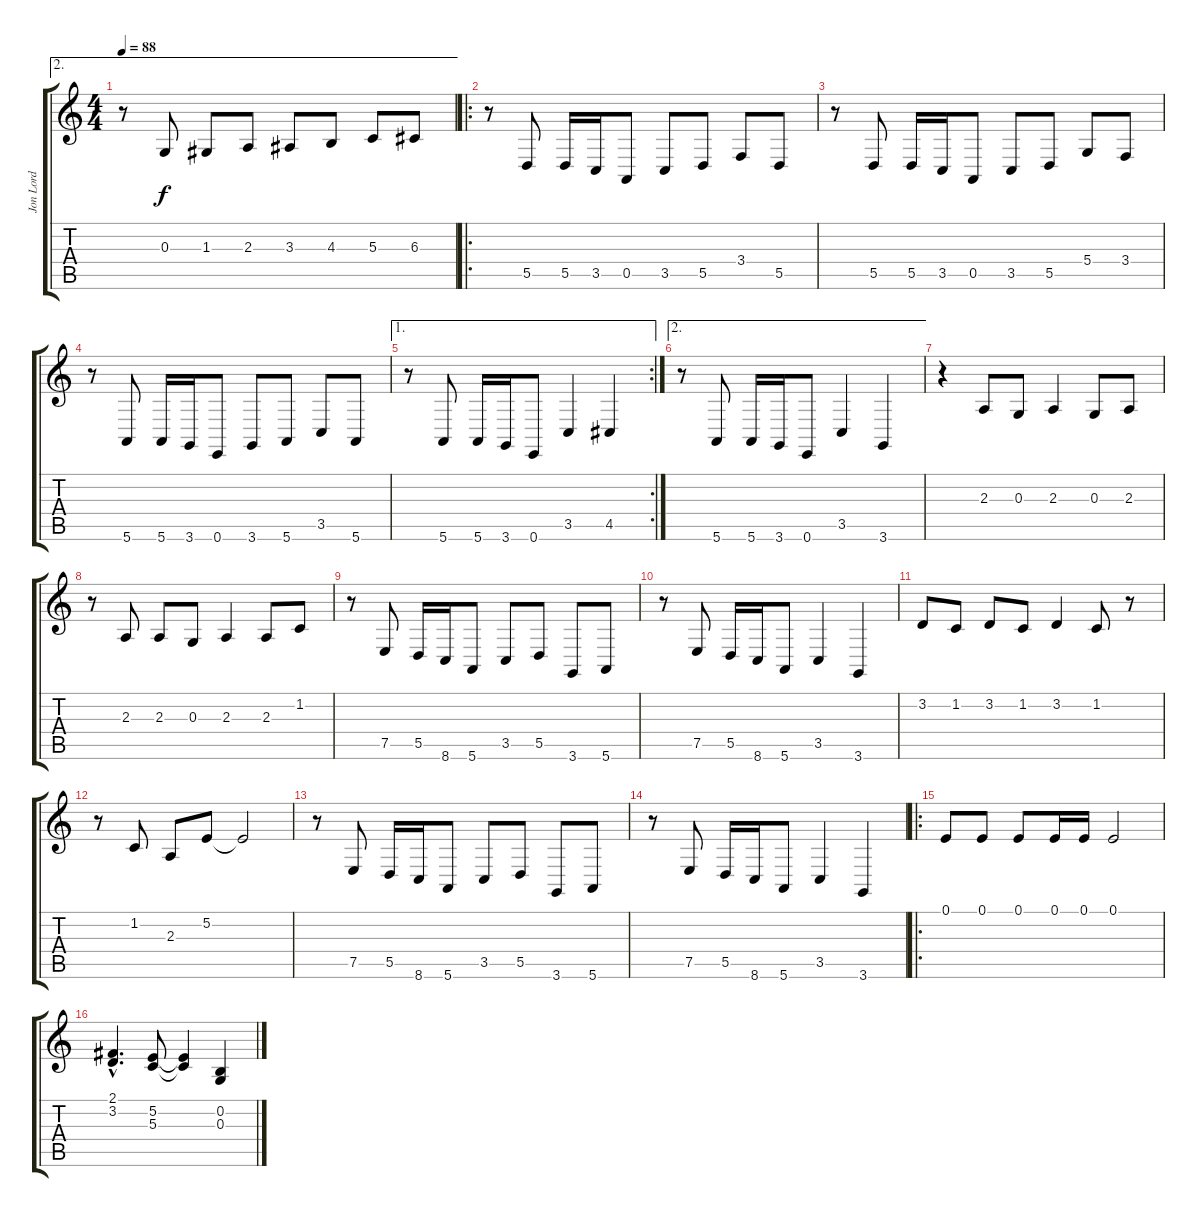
\track ("Jon Lord" "Jon Lord") {instrument drawbarorgan}
\staff {score tabs}
\tuning (E4 B3 G3 D3 A2 E2) {hide}
\ae 2
\ts (4 4)
\tempo 88
\clef g2
\ks c
r.8{dy f} 0.3.8 1.3.8 2.3.8 3.3.8 4.3.8 5.3.8 6.3.8 |
\ro
r.8 5.5.8 5.5.16 3.5.16 0.5.8 3.5.8 5.5.8 3.4.8 5.5.8 |
r.8 5.5.8 5.5.16 3.5.16 0.5.8 3.5.8 5.5.8 5.4.8 3.4.8 |
r.8 5.6.8 5.6.16 3.6.16 0.6.8 3.6.8 5.6.8 3.5.8 5.6.8 |
\ae 1
\rc 2
r.8 5.6.8 5.6.16 3.6.16 0.6.8 3.5.4 4.5.4 |
\ae 2
r.8 5.6.8 5.6.16 3.6.16 0.6.8 3.5.4 3.6.4 |
r.4 2.3.8 0.3.8 2.3.4 0.3.8 2.3.8 |
r.8 2.3.8 2.3.8 0.3.8 2.3.4 2.3.8 1.2.8 |
r.8 7.5.8 5.5.16 8.6.16 5.6.8 3.5.8 5.5.8 3.6.8 5.6.8 |
r.8 7.5.8 5.5.16 8.6.16 5.6.8 3.5.4 3.6.4 |
3.2.8 1.2.8 3.2.8 1.2.8 3.2.4 1.2.8 r.8 |
r.8 1.2.8 2.3.8 5.2.8 5.2{t}.2 |
r.8 7.5.8 5.5.16 8.6.16 5.6.8 3.5.8 5.5.8 3.6.8 5.6.8 |
r.8 7.5.8 5.5.16 8.6.16 5.6.8 3.5.4 3.6.4 |
\ro
0.1.8 0.1.8 0.1.8 0.1.16 0.1.16 0.1.2 |
(2.1{hac} 3.2{hac}).4{d} (5.2 5.3).8 (5.2{t} 5.3{t}).4 (0.2 0.3).4
